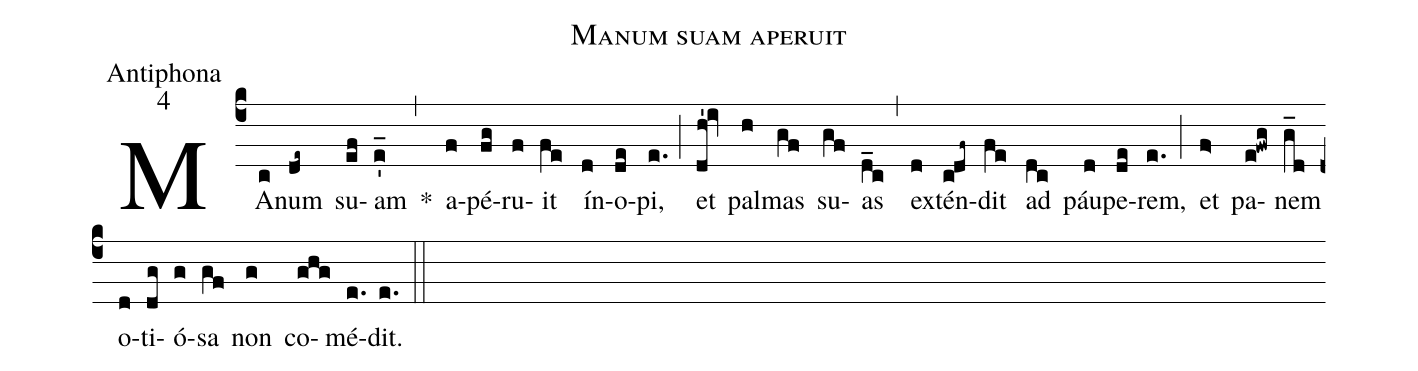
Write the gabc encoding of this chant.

name:Manum suam aperuit;
office-part:Antiphona;
mode:4;
%%
(c4)MA(c)num(de~) su(ef)am(e'_) *(,) a(f)pé(fg)ru(f)it(fe) ín(d)o(de)pi,(e.) (;) et(dh'!iv) pal(h)mas(gf) su(gf)as(d_c) (,) ex(d)tén(cdf~)dit(fe) ad(dc) páu(d)pe(de)rem,(e.) (;) et(f>) pa(e!fwg)nem(g_d) o(d)ti(dg)ó(g)sa(gf) non(g) co(ghg)mé(e.)dit.(e.) (::)
